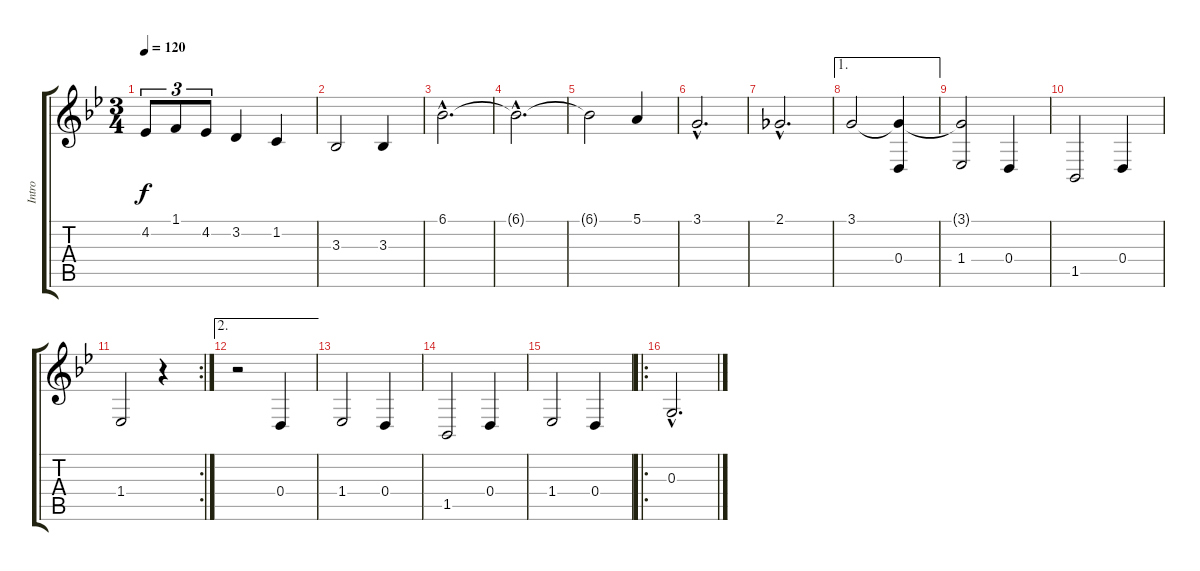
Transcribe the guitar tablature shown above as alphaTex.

\track ("Intro" "Intro") {instrument panflute}
\staff {score tabs}
\tuning (E4 B3 G3 D3 A2 E2) {hide}
\ts (3 4)
\tempo 120
\clef g2
\ks bb
4.2.8{tu (3 2) dy f} 1.1.8{tu (3 2)} 4.2.8{tu (3 2)} 3.2.4 1.2.4 |
3.3.2 3.3.4 |
6.1{hac}.2{d} |
6.1{hac t}.2{d} |
6.1{t}.2 5.1.4 |
3.1{hac}.2{d} |
2.1{hac}.2{d} |
\ae 1
3.1.2 (3.1{t} 0.4).4 |
(3.1{t} 1.4).2 0.4.4 |
1.5.2 0.4.4 |
\rc 2
1.4.2 r.4 |
\ae 2
r.2 0.4.4 |
1.4.2 0.4.4 |
1.5.2 0.4.4 |
1.4.2 0.4.4 |
\ro
0.3{hac}.2{d}
